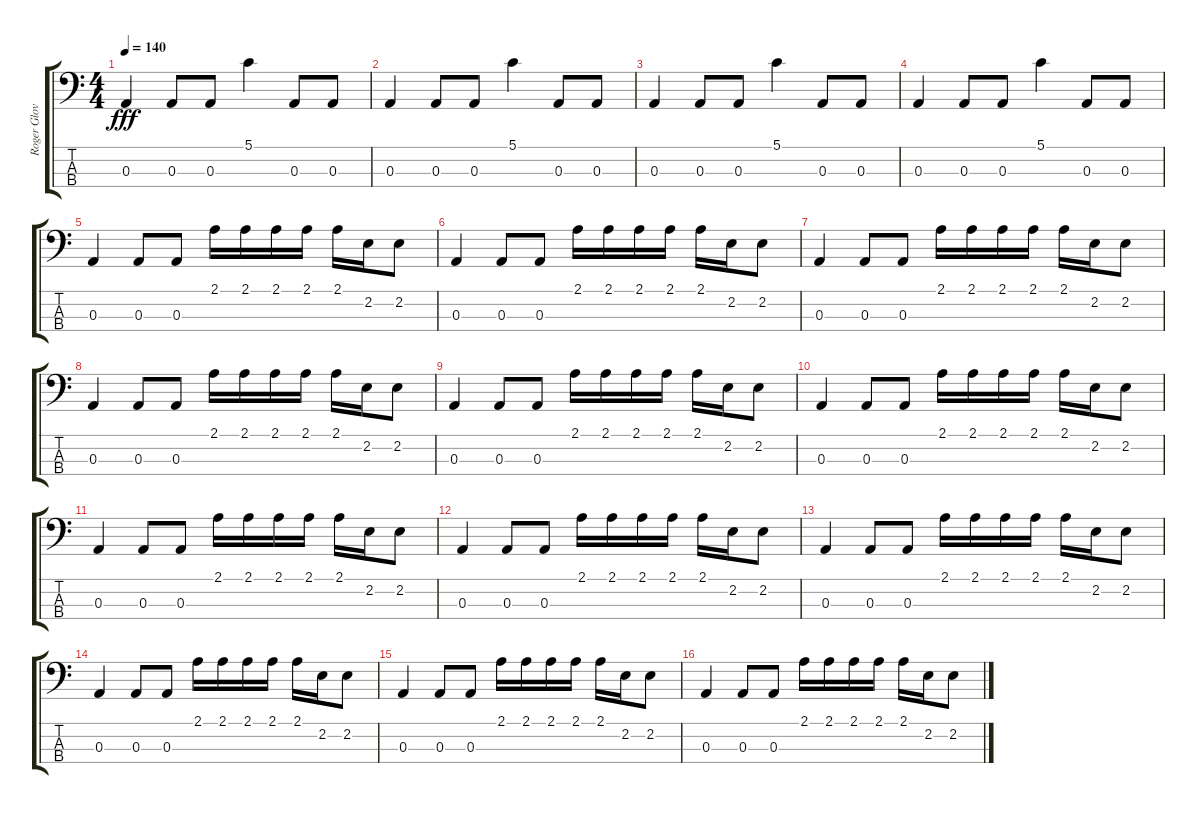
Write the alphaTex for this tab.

\track ("Roger Glover" "Roger Glov") {instrument electricbasspick}
\staff {score tabs}
\tuning (G2 D2 A1 E1) {hide}
\ts (4 4)
\tempo 140
\clef f4
\ks c
0.3.4{dy fff} 0.3.8 0.3.8 5.1.4 0.3.8 0.3.8 |
0.3.4 0.3.8 0.3.8 5.1.4 0.3.8 0.3.8 |
0.3.4 0.3.8 0.3.8 5.1.4 0.3.8 0.3.8 |
0.3.4 0.3.8 0.3.8 5.1.4 0.3.8 0.3.8 |
0.3.4 0.3.8 0.3.8 2.1.16 2.1.16 2.1.16 2.1.16 2.1.16 2.2.16 2.2.8 |
0.3.4 0.3.8 0.3.8 2.1.16 2.1.16 2.1.16 2.1.16 2.1.16 2.2.16 2.2.8 |
0.3.4 0.3.8 0.3.8 2.1.16 2.1.16 2.1.16 2.1.16 2.1.16 2.2.16 2.2.8 |
0.3.4 0.3.8 0.3.8 2.1.16 2.1.16 2.1.16 2.1.16 2.1.16 2.2.16 2.2.8 |
0.3.4 0.3.8 0.3.8 2.1.16 2.1.16 2.1.16 2.1.16 2.1.16 2.2.16 2.2.8 |
0.3.4 0.3.8 0.3.8 2.1.16 2.1.16 2.1.16 2.1.16 2.1.16 2.2.16 2.2.8 |
0.3.4 0.3.8 0.3.8 2.1.16 2.1.16 2.1.16 2.1.16 2.1.16 2.2.16 2.2.8 |
0.3.4 0.3.8 0.3.8 2.1.16 2.1.16 2.1.16 2.1.16 2.1.16 2.2.16 2.2.8 |
0.3.4 0.3.8 0.3.8 2.1.16 2.1.16 2.1.16 2.1.16 2.1.16 2.2.16 2.2.8 |
0.3.4 0.3.8 0.3.8 2.1.16 2.1.16 2.1.16 2.1.16 2.1.16 2.2.16 2.2.8 |
0.3.4 0.3.8 0.3.8 2.1.16 2.1.16 2.1.16 2.1.16 2.1.16 2.2.16 2.2.8 |
0.3.4 0.3.8 0.3.8 2.1.16 2.1.16 2.1.16 2.1.16 2.1.16 2.2.16 2.2.8
